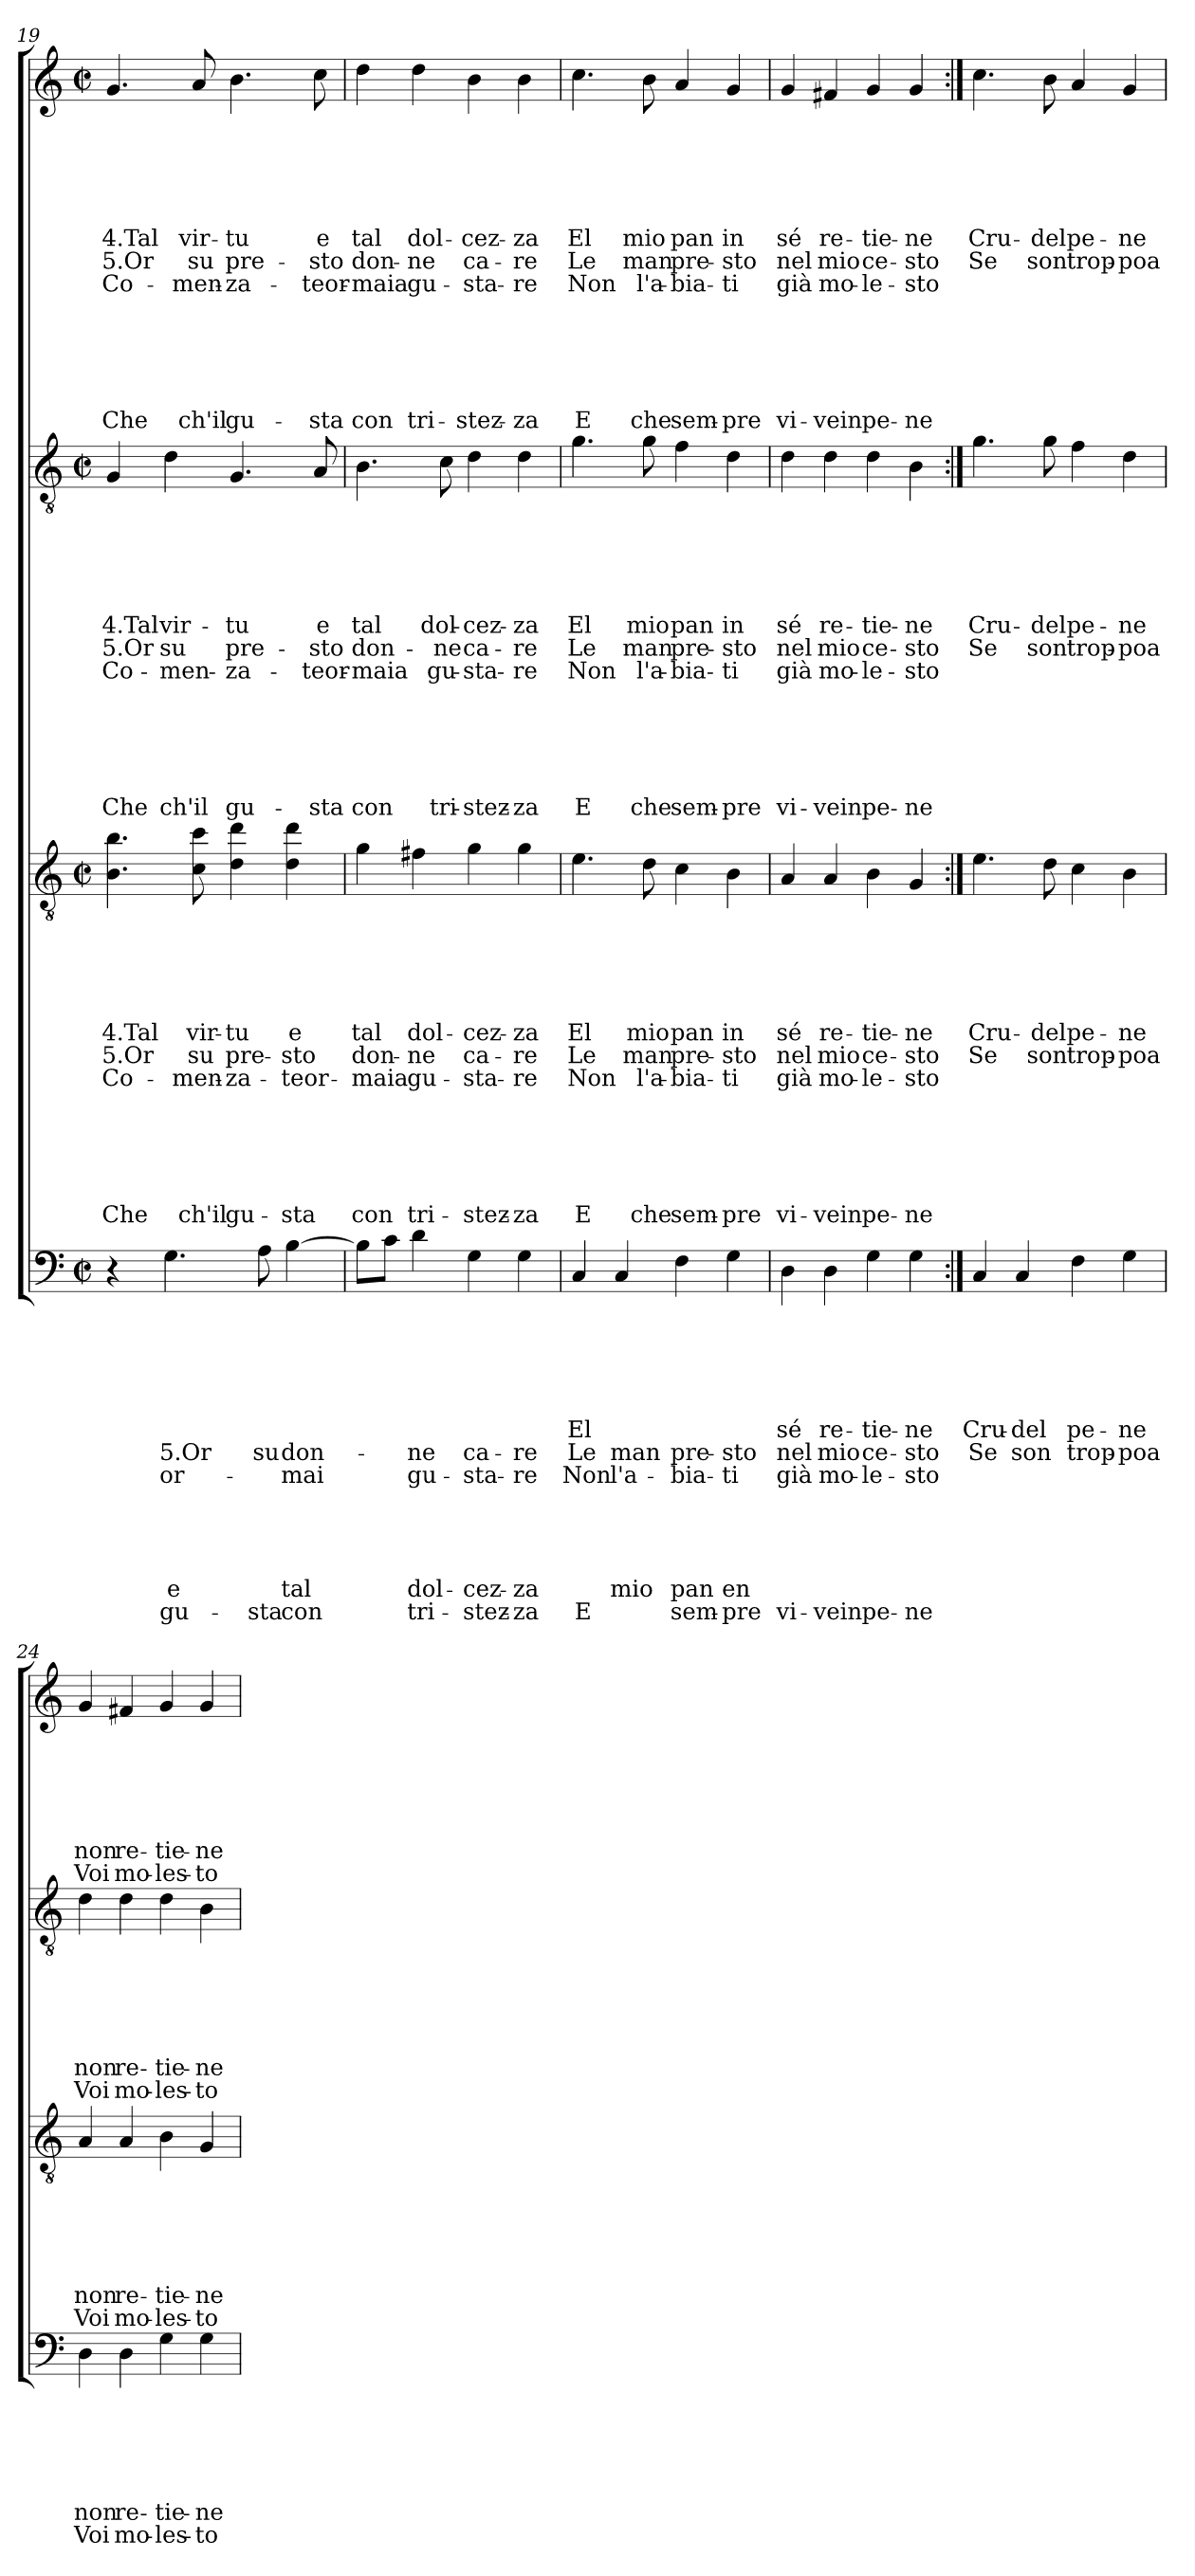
**kern	**text	**text	**text	**text	**text	**text	**text	**text	**text	**text	**text	**text	**text	**text	**kern	**text	**text	**text	**text	**text	**text	**text	**text	**text	**text	**text	**text	**text	**text	**kern	**text	**text	**text	**text	**text	**text	**text	**text	**text	**text	**text	**text	**text	**text	**kern	**text	**text	**text	**text	**text	**text	**text	**text	**text	**text	**text	**text	**text	**text
*part4	*part4	*part4	*part4	*part4	*part4	*part4	*part4	*part4	*part4	*part4	*part4	*part4	*part4	*part4	*part3	*part3	*part3	*part3	*part3	*part3	*part3	*part3	*part3	*part3	*part3	*part3	*part3	*part3	*part3	*part2	*part2	*part2	*part2	*part2	*part2	*part2	*part2	*part2	*part2	*part2	*part2	*part2	*part2	*part2	*part1	*part1	*part1	*part1	*part1	*part1	*part1	*part1	*part1	*part1	*part1	*part1	*part1	*part1	*part1
*staff4	*staff4	*staff4	*staff4	*staff4	*staff4	*staff4	*staff4	*staff4	*staff4	*staff4	*staff4	*staff4	*staff4	*staff4	*staff3	*staff3	*staff3	*staff3	*staff3	*staff3	*staff3	*staff3	*staff3	*staff3	*staff3	*staff3	*staff3	*staff3	*staff3	*staff2	*staff2	*staff2	*staff2	*staff2	*staff2	*staff2	*staff2	*staff2	*staff2	*staff2	*staff2	*staff2	*staff2	*staff2	*staff1	*staff1	*staff1	*staff1	*staff1	*staff1	*staff1	*staff1	*staff1	*staff1	*staff1	*staff1	*staff1	*staff1	*staff1
!!LO:LB:g=z
*clefF4	*	*	*	*	*	*	*	*	*	*	*	*	*	*	*clefGv2	*	*	*	*	*	*	*	*	*	*	*	*	*	*	*clefGv2	*	*	*	*	*	*	*	*	*	*	*	*	*	*	*clefG2	*	*	*	*	*	*	*	*	*	*	*	*	*	*
*k[]	*	*	*	*	*	*	*	*	*	*	*	*	*	*	*k[]	*	*	*	*	*	*	*	*	*	*	*	*	*	*	*k[]	*	*	*	*	*	*	*	*	*	*	*	*	*	*	*k[]	*	*	*	*	*	*	*	*	*	*	*	*	*	*
*C:	*	*	*	*	*	*	*	*	*	*	*	*	*	*	*C:	*	*	*	*	*	*	*	*	*	*	*	*	*	*	*C:	*	*	*	*	*	*	*	*	*	*	*	*	*	*	*C:	*	*	*	*	*	*	*	*	*	*	*	*	*	*
*M2/2	*	*	*	*	*	*	*	*	*	*	*	*	*	*	*M2/2	*	*	*	*	*	*	*	*	*	*	*	*	*	*	*M2/2	*	*	*	*	*	*	*	*	*	*	*	*	*	*	*M2/2	*	*	*	*	*	*	*	*	*	*	*	*	*	*
*met(c|)	*	*	*	*	*	*	*	*	*	*	*	*	*	*	*met(c|)	*	*	*	*	*	*	*	*	*	*	*	*	*	*	*met(c|)	*	*	*	*	*	*	*	*	*	*	*	*	*	*	*met(c|)	*	*	*	*	*	*	*	*	*	*	*	*	*	*
=19	=19	=19	=19	=19	=19	=19	=19	=19	=19	=19	=19	=19	=19	=19	=19	=19	=19	=19	=19	=19	=19	=19	=19	=19	=19	=19	=19	=19	=19	=19	=19	=19	=19	=19	=19	=19	=19	=19	=19	=19	=19	=19	=19	=19	=19	=19	=19	=19	=19	=19	=19	=19	=19	=19	=19	=19	=19	=19	=19
4r	.	.	.	.	.	.	.	.	.	.	.	.	.	.	4.B\ 4.b\	.	.	.	.	.	4.Tal	5.Or	-Co-	.	.	.	.	.	Che	4G/	.	.	.	.	.	4.Tal	5.Or	Co-	.	.	.	.	.	Che	4.g/	.	.	.	.	.	4.Tal	5.Or	Co-	.	.	.	.	.	Che
4.G\	.	.	.	.	.	.	5.Or	or-	.	.	.	.	e	gu-	.	.	.	.	.	.	.	.	.	.	.	.	.	.	.	4d\	.	.	.	.	.	vir-	su	-men-	.	.	.	.	.	ch'il	.	.	.	.	.	.	.	.	.	.	.	.	.	.	.
.	.	.	.	.	.	.	.	.	.	.	.	.	.	.	8c\ 8cc\	.	.	.	.	.	vir-	su	-men-	.	.	.	.	.	ch'il	.	.	.	.	.	.	.	.	.	.	.	.	.	.	.	8a/	.	.	.	.	.	vir-	su	-men-	.	.	.	.	.	ch'il
.	.	.	.	.	.	.	.	.	.	.	.	.	.	.	4d\ 4dd\	.	.	.	.	.	-tu	pre-	-za-	.	.	.	.	.	gu-	4.G/	.	.	.	.	.	-tu	pre-	-za-	.	.	.	.	.	gu-	4.b\	.	.	.	.	.	-tu	pre-	-za-	.	.	.	.	.	gu-
8A\	.	.	.	.	.	.	su	.	.	.	.	.	.	-sta	.	.	.	.	.	.	.	.	.	.	.	.	.	.	.	.	.	.	.	.	.	.	.	.	.	.	.	.	.	.	.	.	.	.	.	.	.	.	.	.	.	.	.	.	.
[4B\	.	.	.	.	.	.	don-	-mai	.	.	.	.	tal	con	4d\ 4dd\	.	.	.	.	.	e	-sto	-teor-	.	.	.	.	.	-sta	.	.	.	.	.	.	.	.	.	.	.	.	.	.	.	.	.	.	.	.	.	.	.	.	.	.	.	.	.	.
.	.	.	.	.	.	.	.	.	.	.	.	.	.	.	.	.	.	.	.	.	.	.	.	.	.	.	.	.	.	8A/	.	.	.	.	.	e	-sto	-teor-	.	.	.	.	.	-sta	8cc\	.	.	.	.	.	e	-sto	-teor-	.	.	.	.	.	-sta
=20	=20	=20	=20	=20	=20	=20	=20	=20	=20	=20	=20	=20	=20	=20	=20	=20	=20	=20	=20	=20	=20	=20	=20	=20	=20	=20	=20	=20	=20	=20	=20	=20	=20	=20	=20	=20	=20	=20	=20	=20	=20	=20	=20	=20	=20	=20	=20	=20	=20	=20	=20	=20	=20	=20	=20	=20	=20	=20	=20
8B\L]	.	.	.	.	.	.	.	.	.	.	.	.	.	.	4g\	.	.	.	.	.	tal	don-	maia	.	.	.	.	.	con	4.B\	.	.	.	.	.	tal	don-	-maia	.	.	.	.	.	con	4dd\	.	.	.	.	.	tal	don-	-maia	.	.	.	.	.	con
8c\J	.	.	.	.	.	.	.	.	.	.	.	.	.	.	.	.	.	.	.	.	.	.	.	.	.	.	.	.	.	.	.	.	.	.	.	.	.	.	.	.	.	.	.	.	.	.	.	.	.	.	.	.	.	.	.	.	.	.	.
4d\	.	.	.	.	.	.	-ne	gu-	.	.	.	.	dol-	tri-	4f#X\	.	.	.	.	.	dol-	-ne	-gu-	.	.	.	.	.	tri-	.	.	.	.	.	.	.	.	.	.	.	.	.	.	.	4dd\	.	.	.	.	.	dol-	-ne	gu-	.	.	.	.	.	tri-
.	.	.	.	.	.	.	.	.	.	.	.	.	.	.	.	.	.	.	.	.	.	.	.	.	.	.	.	.	.	8c\	.	.	.	.	.	dol-	-ne	gu-	.	.	.	.	.	tri-	.	.	.	.	.	.	.	.	.	.	.	.	.	.	.
4G\	.	.	.	.	.	.	ca-	-sta-	.	.	.	.	-cez-	-stez-	4g\	.	.	.	.	.	-cez-	ca-	-sta-	.	.	.	.	.	-stez-	4d\	.	.	.	.	.	-cez-	ca-	-sta-	.	.	.	.	.	-stez-	4b\	.	.	.	.	.	-cez-	ca-	-sta-	.	.	.	.	.	-stez-
4G\	.	.	.	.	.	.	-re	-re	.	.	.	.	-za	-za	4g\	.	.	.	.	.	-za	-re	re	.	.	.	.	.	-za	4d\	.	.	.	.	.	-za	-re	-re	.	.	.	.	.	-za	4b\	.	.	.	.	.	-za	-re	-re	.	.	.	.	.	-za
=21	=21	=21	=21	=21	=21	=21	=21	=21	=21	=21	=21	=21	=21	=21	=21	=21	=21	=21	=21	=21	=21	=21	=21	=21	=21	=21	=21	=21	=21	=21	=21	=21	=21	=21	=21	=21	=21	=21	=21	=21	=21	=21	=21	=21	=21	=21	=21	=21	=21	=21	=21	=21	=21	=21	=21	=21	=21	=21	=21
4C/	.	.	.	.	.	El	Le	Non	.	.	.	.	.	E	4.e\	.	.	.	.	.	El	Le	Non	.	.	.	.	.	E	4.g\	.	.	.	.	.	El	Le	Non	.	.	.	.	.	E	4.cc\	.	.	.	.	.	El	Le	Non	.	.	.	.	.	E
4C/	.	.	.	.	.	.	man	l'a-	.	.	.	.	mio	.	.	.	.	.	.	.	.	.	.	.	.	.	.	.	.	.	.	.	.	.	.	.	.	.	.	.	.	.	.	.	.	.	.	.	.	.	.	.	.	.	.	.	.	.	.
.	.	.	.	.	.	.	.	.	.	.	.	.	.	.	8d\	.	.	.	.	.	mio	man	-l'a-	.	.	.	.	.	che	8g\	.	.	.	.	.	mio	man	l'a-	.	.	.	.	.	che	8b\	.	.	.	.	.	mio	man	l'a-	.	.	.	.	.	che
4F\	.	.	.	.	.	.	pre-	-bia-	.	.	.	.	pan	sem-	4c\	.	.	.	.	.	pan	pre-	-bia-	.	.	.	.	.	sem-	4f\	.	.	.	.	.	pan	pre-	-bia-	.	.	.	.	.	sem-	4a/	.	.	.	.	.	pan	pre-	-bia-	.	.	.	.	.	sem-
4G\	.	.	.	.	.	.	-sto	-ti	.	.	.	.	en	-pre	4B\	.	.	.	.	.	in	-sto	ti	.	.	.	.	.	-pre	4d\	.	.	.	.	.	in	-sto	-ti	.	.	.	.	.	-pre	4g/	.	.	.	.	.	in	-sto	-ti	.	.	.	.	.	-pre
=22	=22	=22	=22	=22	=22	=22	=22	=22	=22	=22	=22	=22	=22	=22	=22	=22	=22	=22	=22	=22	=22	=22	=22	=22	=22	=22	=22	=22	=22	=22	=22	=22	=22	=22	=22	=22	=22	=22	=22	=22	=22	=22	=22	=22	=22	=22	=22	=22	=22	=22	=22	=22	=22	=22	=22	=22	=22	=22	=22
4D\	.	.	.	.	.	sé	nel	già	.	.	.	.	.	vi-	4A/	.	.	.	.	.	sé	nel	già	.	.	.	.	.	vi-	4d\	.	.	.	.	.	sé	nel	già	.	.	.	.	.	vi-	4g/	.	.	.	.	.	sé	nel	già	.	.	.	.	.	vi-
4D\	.	.	.	.	.	re-	mio	mo-	.	.	.	.	.	-vein	4A/	.	.	.	.	.	re-	mio	-mo-	.	.	.	.	.	-vein	4d\	.	.	.	.	.	re-	mio	mo-	.	.	.	.	.	-vein	4f#X/	.	.	.	.	.	re-	mio	mo-	.	.	.	.	.	-vein
4G\	.	.	.	.	.	-tie-	ce-	-le-	.	.	.	.	.	pe-	4B\	.	.	.	.	.	-tie-	ce-	-le-	.	.	.	.	.	pe-	4d\	.	.	.	.	.	-tie-	ce-	-le-	.	.	.	.	.	pe-	4g/	.	.	.	.	.	-tie-	ce-	-le-	.	.	.	.	.	pe-
4G\	.	.	.	.	.	-ne	-sto	-sto	.	.	.	.	.	-ne	4G/	.	.	.	.	.	-ne	-sto	sto	.	.	.	.	.	-ne	4B\	.	.	.	.	.	-ne	-sto	-sto	.	.	.	.	.	-ne	4g/	.	.	.	.	.	-ne	-sto	-sto	.	.	.	.	.	-ne
=23:|!	=23:|!	=23:|!	=23:|!	=23:|!	=23:|!	=23:|!	=23:|!	=23:|!	=23:|!	=23:|!	=23:|!	=23:|!	=23:|!	=23:|!	=23:|!	=23:|!	=23:|!	=23:|!	=23:|!	=23:|!	=23:|!	=23:|!	=23:|!	=23:|!	=23:|!	=23:|!	=23:|!	=23:|!	=23:|!	=23:|!	=23:|!	=23:|!	=23:|!	=23:|!	=23:|!	=23:|!	=23:|!	=23:|!	=23:|!	=23:|!	=23:|!	=23:|!	=23:|!	=23:|!	=23:|!	=23:|!	=23:|!	=23:|!	=23:|!	=23:|!	=23:|!	=23:|!	=23:|!	=23:|!	=23:|!	=23:|!	=23:|!	=23:|!	=23:|!
4C/	.	.	.	.	.	Cru-	Se	.	.	.	.	.	.	.	4.e\	.	.	.	.	.	Cru-	Se	.	.	.	.	.	.	.	4.g\	.	.	.	.	.	Cru-	Se	.	.	.	.	.	.	.	4.cc\	.	.	.	.	.	Cru-	Se	.	.	.	.	.	.	.
4C/	.	.	.	.	.	-del	son	.	.	.	.	.	.	.	.	.	.	.	.	.	.	.	.	.	.	.	.	.	.	.	.	.	.	.	.	.	.	.	.	.	.	.	.	.	.	.	.	.	.	.	.	.	.	.	.	.	.	.	.
.	.	.	.	.	.	.	.	.	.	.	.	.	.	.	8d\	.	.	.	.	.	-del	son	.	.	.	.	.	.	.	8g\	.	.	.	.	.	-del	son	.	.	.	.	.	.	.	8b\	.	.	.	.	.	-del	son	.	.	.	.	.	.	.
4F\	.	.	.	.	.	pe-	trop-	.	.	.	.	.	.	.	4c\	.	.	.	.	.	pe-	trop-	.	.	.	.	.	.	.	4f\	.	.	.	.	.	pe-	trop-	.	.	.	.	.	.	.	4a/	.	.	.	.	.	pe-	trop-	.	.	.	.	.	.	.
4G\	.	.	.	.	.	-ne	-poa	.	.	.	.	.	.	.	4B\	.	.	.	.	.	-ne	-poa	.	.	.	.	.	.	.	4d\	.	.	.	.	.	-ne	-poa	.	.	.	.	.	.	.	4g/	.	.	.	.	.	-ne	-poa	.	.	.	.	.	.	.
!!LO:LB:g=z
=24	=24	=24	=24	=24	=24	=24	=24	=24	=24	=24	=24	=24	=24	=24	=24	=24	=24	=24	=24	=24	=24	=24	=24	=24	=24	=24	=24	=24	=24	=24	=24	=24	=24	=24	=24	=24	=24	=24	=24	=24	=24	=24	=24	=24	=24	=24	=24	=24	=24	=24	=24	=24	=24	=24	=24	=24	=24	=24	=24
4D\	.	.	.	.	.	non	Voi	.	.	.	.	.	.	.	4A/	.	.	.	.	.	non	Voi	.	.	.	.	.	.	.	4d\	.	.	.	.	.	non	Voi	.	.	.	.	.	.	.	4g/	.	.	.	.	.	non	Voi	.	.	.	.	.	.	.
4D\	.	.	.	.	.	re-	mo-	.	.	.	.	.	.	.	4A/	.	.	.	.	.	re-	mo-	.	.	.	.	.	.	.	4d\	.	.	.	.	.	re-	mo-	.	.	.	.	.	.	.	4f#X/	.	.	.	.	.	re-	mo-	.	.	.	.	.	.	.
4G\	.	.	.	.	.	-tie-	-les-	.	.	.	.	.	.	.	4B\	.	.	.	.	.	-tie-	-les-	.	.	.	.	.	.	.	4d\	.	.	.	.	.	-tie-	-les-	.	.	.	.	.	.	.	4g/	.	.	.	.	.	-tie-	-les-	.	.	.	.	.	.	.
4G\	.	.	.	.	.	-ne	-to	.	.	.	.	.	.	.	4G/	.	.	.	.	.	-ne	-to	.	.	.	.	.	.	.	4B\	.	.	.	.	.	-ne	-to	.	.	.	.	.	.	.	4g/	.	.	.	.	.	-ne	-to	.	.	.	.	.	.	.
=	=	=	=	=	=	=	=	=	=	=	=	=	=	=	=	=	=	=	=	=	=	=	=	=	=	=	=	=	=	=	=	=	=	=	=	=	=	=	=	=	=	=	=	=	=	=	=	=	=	=	=	=	=	=	=	=	=	=	=
*-	*-	*-	*-	*-	*-	*-	*-	*-	*-	*-	*-	*-	*-	*-	*-	*-	*-	*-	*-	*-	*-	*-	*-	*-	*-	*-	*-	*-	*-	*-	*-	*-	*-	*-	*-	*-	*-	*-	*-	*-	*-	*-	*-	*-	*-	*-	*-	*-	*-	*-	*-	*-	*-	*-	*-	*-	*-	*-	*-
